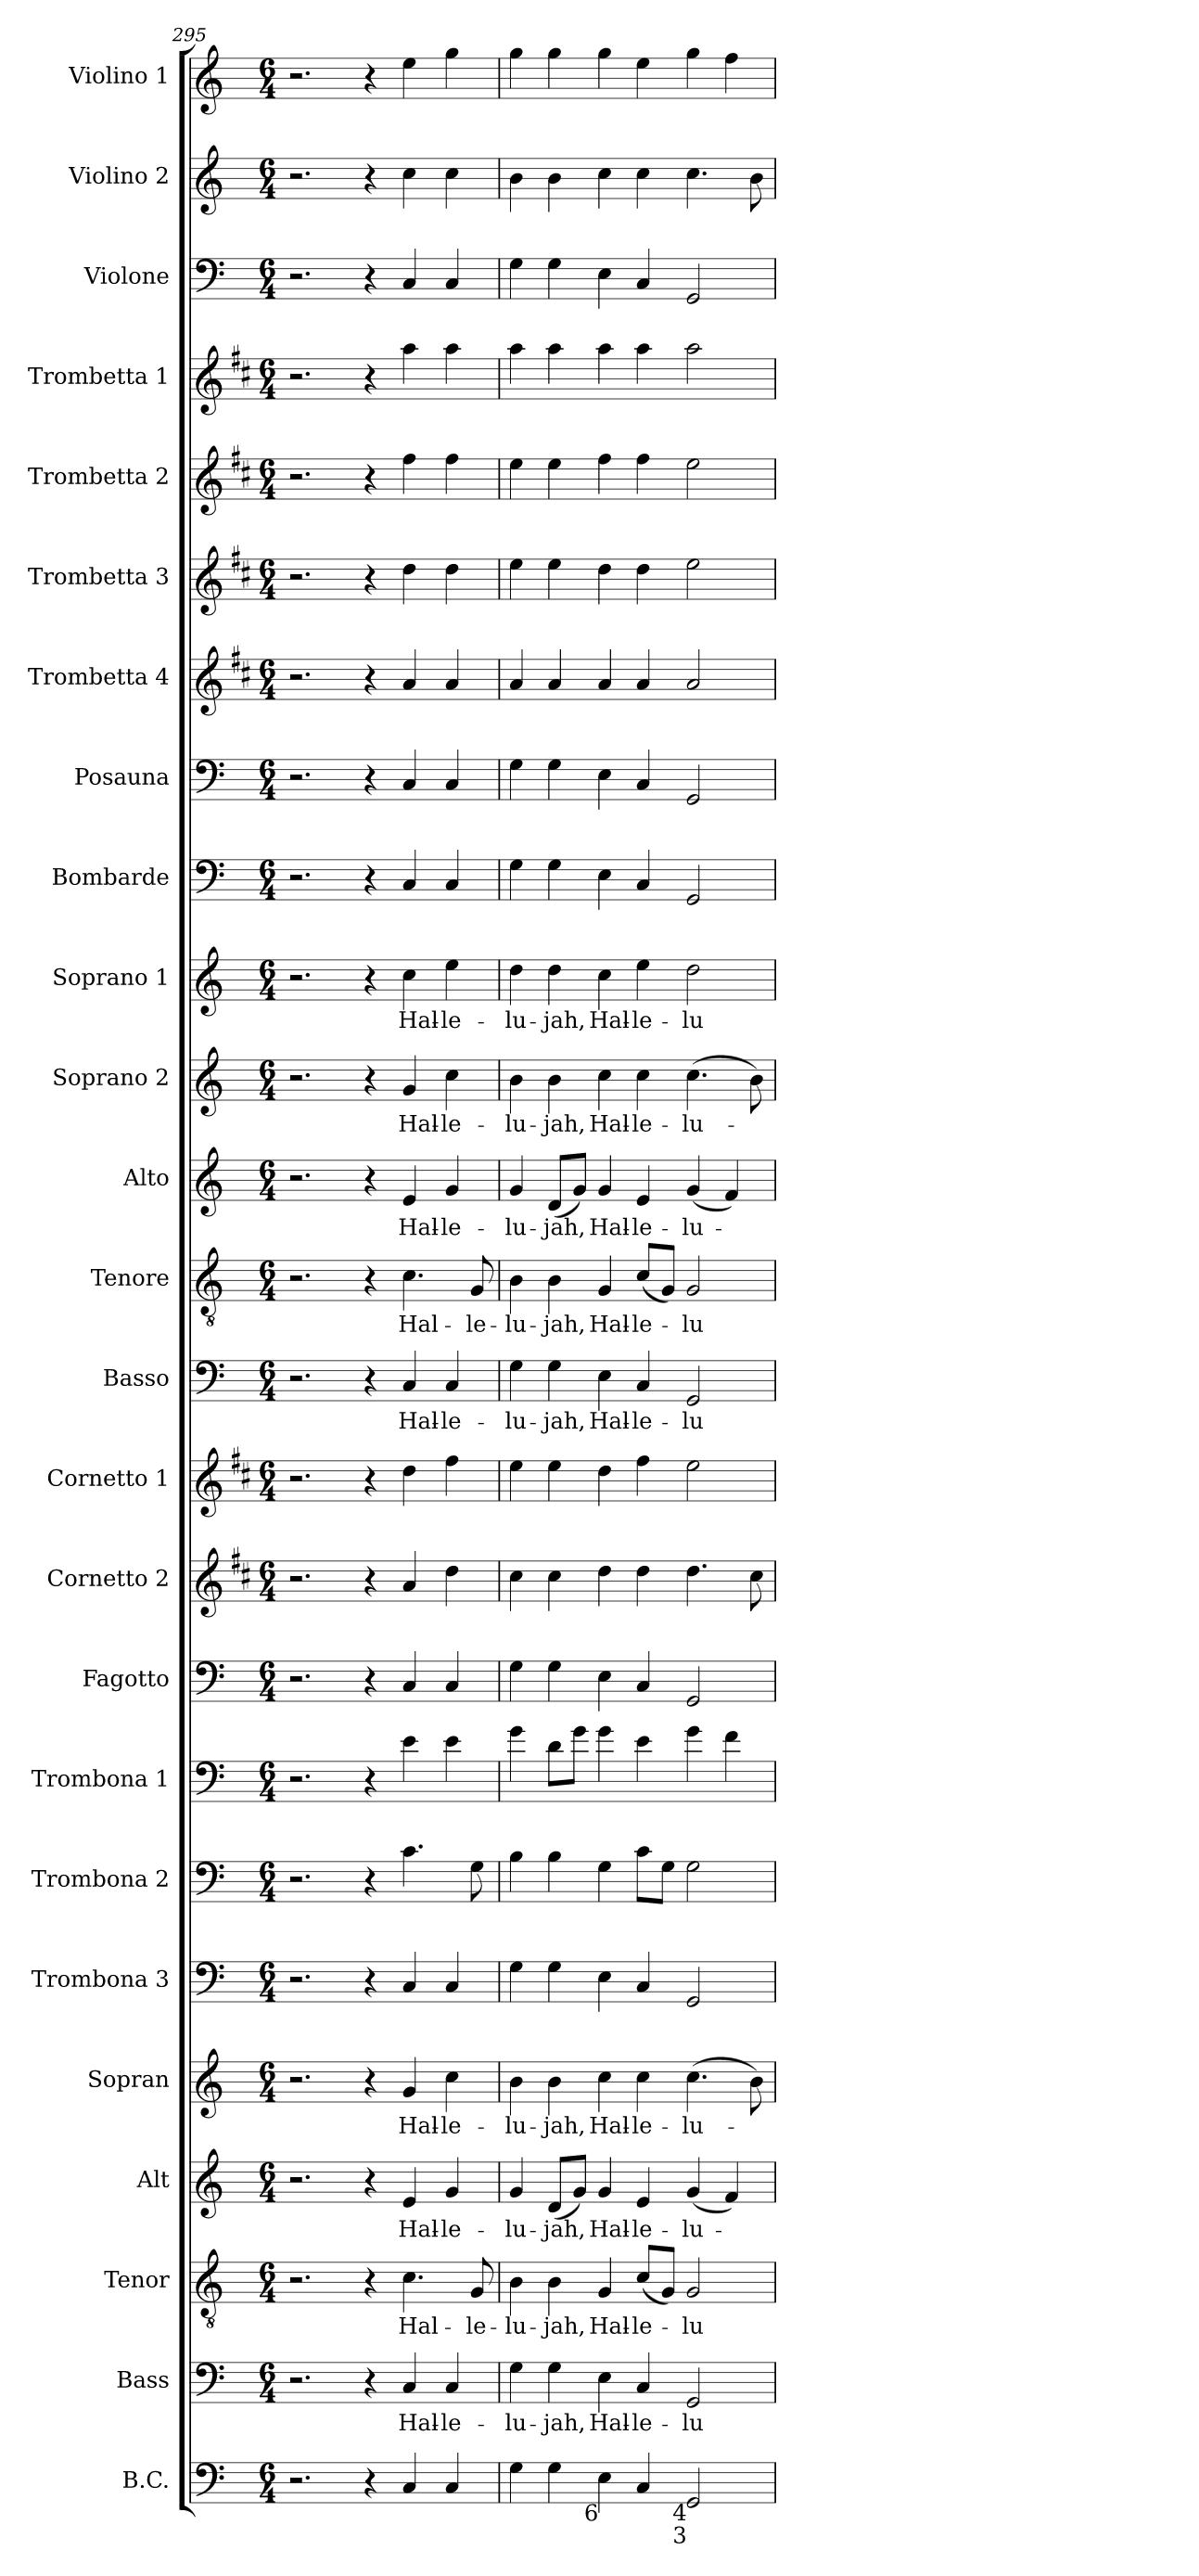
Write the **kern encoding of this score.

**kern	**kern	**text	**kern	**text	**kern	**text	**kern	**text	**kern	**kern	**kern	**kern	**kern	**kern	**kern	**text	**kern	**text	**kern	**text	**kern	**text	**kern	**text	**kern	**kern	**kern	**kern	**kern	**kern	**kern	**kern	**kern
*part25	*part24	*part24	*part23	*part23	*part22	*part22	*part21	*part21	*part20	*part19	*part18	*part17	*part16	*part15	*part14	*part14	*part13	*part13	*part12	*part12	*part11	*part11	*part10	*part10	*part9	*part8	*part7	*part6	*part5	*part4	*part3	*part2	*part1
*staff25	*staff24	*staff24	*staff23	*staff23	*staff22	*staff22	*staff21	*staff21	*staff20	*staff19	*staff18	*staff17	*staff16	*staff15	*staff14	*staff14	*staff13	*staff13	*staff12	*staff12	*staff11	*staff11	*staff10	*staff10	*staff9	*staff8	*staff7	*staff6	*staff5	*staff4	*staff3	*staff2	*staff1
*I"B.C.	*I"Bass	*	*I"Tenor	*	*I"Alt	*	*I"Sopran	*	*I"Trombona 3	*I"Trombona 2	*I"Trombona 1	*I"Fagotto	*I"Cornetto 2	*I"Cornetto 1	*I"Basso	*	*I"Tenore	*	*I"Alto	*	*I"Soprano 2	*	*I"Soprano 1	*	*I"Bombarde	*I"Posauna	*I"Trombetta 4	*I"Trombetta 3	*I"Trombetta 2	*I"Trombetta 1	*I"Violone	*I"Violino 2	*I"Violino 1
*I'B.C.	*I'B.	*	*I'T.	*	*I'A.	*	*I'S.	*	*I'Tbn. 2	*I'Tbn. 2	*I'Tbn. 1	*I'Fag.	*I'Cor. 2	*I'Cor. 1	*I'B.	*	*I'T.	*	*I'A.	*	*I'S.	*	*I'S.	*	*	*	*	*	*	*	*	*I'Vl. 2	*I'Vl. 1
*clefF4	*clefF4	*	*clefGv2	*	*clefG2	*	*clefG2	*	*clefF4	*clefF4	*clefF4	*clefF4	*clefG2	*clefG2	*clefF4	*	*clefGv2	*	*clefG2	*	*clefG2	*	*clefG2	*	*clefF4	*clefF4	*clefG2	*clefG2	*clefG2	*clefG2	*clefF4	*clefG2	*clefG2
*	*	*	*ITrd7c12	*	*	*	*	*	*	*	*	*	*ITrd1c2	*ITrd1c2	*	*	*ITrd7c12	*	*	*	*	*	*	*	*	*	*ITrd1c2	*ITrd1c2	*ITrd1c2	*ITrd1c2	*	*	*
*k[]	*k[]	*	*k[]	*	*k[]	*	*k[]	*	*k[]	*k[]	*k[]	*k[]	*k[]	*k[]	*k[]	*	*k[]	*	*k[]	*	*k[]	*	*k[]	*	*k[]	*k[]	*k[]	*k[]	*k[]	*k[]	*k[]	*k[]	*k[]
*C:	*C:	*	*C:	*	*C:	*	*C:	*	*C:	*C:	*C:	*C:	*C:	*C:	*C:	*	*C:	*	*C:	*	*C:	*	*C:	*	*C:	*C:	*C:	*C:	*C:	*C:	*C:	*C:	*C:
*M6/4	*M6/4	*	*M6/4	*	*M6/4	*	*M6/4	*	*M6/4	*M6/4	*M6/4	*M6/4	*M6/4	*M6/4	*M6/4	*	*M6/4	*	*M6/4	*	*M6/4	*	*M6/4	*	*M6/4	*M6/4	*M6/4	*M6/4	*M6/4	*M6/4	*M6/4	*M6/4	*M6/4
=295	=295	=295	=295	=295	=295	=295	=295	=295	=295	=295	=295	=295	=295	=295	=295	=295	=295	=295	=295	=295	=295	=295	=295	=295	=295	=295	=295	=295	=295	=295	=295	=295	=295
2.r	2.r	.	2.r	.	2.r	.	2.r	.	2.r	2.r	2.r	2.r	2.r	2.r	2.r	.	2.r	.	2.r	.	2.r	.	2.r	.	2.r	2.r	2.r	2.r	2.r	2.r	2.r	2.r	2.r
4r	4r	.	4r	.	4r	.	4r	.	4r	4r	4r	4r	4r	4r	4r	.	4r	.	4r	.	4r	.	4r	.	4r	4r	4r	4r	4r	4r	4r	4r	4r
!	!	!LO:LY:b:color=#000000	!	!	!	!	!	!	!	!	!	!	!	!	!	!	!	!	!	!	!	!	!	!	!	!	!	!	!	!	!	!	!
!	!	!	!	!LO:LY:b:color=#000000	!	!	!	!	!	!	!	!	!	!	!	!	!	!	!	!	!	!	!	!	!	!	!	!	!	!	!	!	!
!	!	!	!	!	!	!LO:LY:b:color=#000000	!	!	!	!	!	!	!	!	!	!	!	!	!	!	!	!	!	!	!	!	!	!	!	!	!	!	!
!	!	!	!	!	!	!	!	!LO:LY:b:color=#000000	!	!	!	!	!	!	!	!	!	!	!	!	!	!	!	!	!	!	!	!	!	!	!	!	!
!	!	!	!	!	!	!	!	!	!	!	!	!	!	!	!	!LO:LY:b:color=#000000	!	!	!	!	!	!	!	!	!	!	!	!	!	!	!	!	!
!	!	!	!	!	!	!	!	!	!	!	!	!	!	!	!	!	!	!LO:LY:b:color=#000000	!	!	!	!	!	!	!	!	!	!	!	!	!	!	!
!	!	!	!	!	!	!	!	!	!	!	!	!	!	!	!	!	!	!	!	!LO:LY:b:color=#000000	!	!	!	!	!	!	!	!	!	!	!	!	!
!	!	!	!	!	!	!	!	!	!	!	!	!	!	!	!	!	!	!	!	!	!	!LO:LY:b:color=#000000	!	!	!	!	!	!	!	!	!	!	!
!	!	!	!	!	!	!	!	!	!	!	!	!	!	!	!	!	!	!	!	!	!	!	!	!LO:LY:b:color=#000000	!	!	!	!	!	!	!	!	!
4Ci/	4Ci/	Hal-	4.Ci\	Hal-	4ei/	Hal-	4gi/	Hal-	4Ci/	4.ci\	4ei\	4Ci/	4gi/	4cci\	4Ci/	Hal-	4.Ci\	Hal-	4ei/	Hal-	4gi/	Hal-	4cci\	Hal-	4Ci/	4Ci/	4gi/	4cci\	4eei\	4ggi\	4Ci/	4cci\	4eei\
!	!	!LO:LY:b:color=#000000	!	!	!	!	!	!	!	!	!	!	!	!	!	!	!	!	!	!	!	!	!	!	!	!	!	!	!	!	!	!	!
!	!	!	!	!	!	!LO:LY:b:color=#000000	!	!	!	!	!	!	!	!	!	!	!	!	!	!	!	!	!	!	!	!	!	!	!	!	!	!	!
!	!	!	!	!	!	!	!	!LO:LY:b:color=#000000	!	!	!	!	!	!	!	!	!	!	!	!	!	!	!	!	!	!	!	!	!	!	!	!	!
!	!	!	!	!	!	!	!	!	!	!	!	!	!	!	!	!LO:LY:b:color=#000000	!	!	!	!	!	!	!	!	!	!	!	!	!	!	!	!	!
!	!	!	!	!	!	!	!	!	!	!	!	!	!	!	!	!	!	!	!	!LO:LY:b:color=#000000	!	!	!	!	!	!	!	!	!	!	!	!	!
!	!	!	!	!	!	!	!	!	!	!	!	!	!	!	!	!	!	!	!	!	!	!LO:LY:b:color=#000000	!	!	!	!	!	!	!	!	!	!	!
!	!	!	!	!	!	!	!	!	!	!	!	!	!	!	!	!	!	!	!	!	!	!	!	!LO:LY:b:color=#000000	!	!	!	!	!	!	!	!	!
4Ci/	4Ci/	-le-	.	.	4gi/	-le-	4cci\	-le-	4Ci/	.	4ei\	4Ci/	4cci\	4eei\	4Ci/	-le-	.	.	4gi/	-le-	4cci\	-le-	4eei\	-le-	4Ci/	4Ci/	4gi/	4cci\	4eei\	4ggi\	4Ci/	4cci\	4ggi\
!	!	!	!	!LO:LY:b:color=#000000	!	!	!	!	!	!	!	!	!	!	!	!	!	!	!	!	!	!	!	!	!	!	!	!	!	!	!	!	!
!	!	!	!	!	!	!	!	!	!	!	!	!	!	!	!	!	!	!LO:LY:b:color=#000000	!	!	!	!	!	!	!	!	!	!	!	!	!	!	!
.	.	.	8GGi/	-le-	.	.	.	.	.	8Gi\	.	.	.	.	.	.	8GGi/	-le-	.	.	.	.	.	.	.	.	.	.	.	.	.	.	.
=296	=296	=296	=296	=296	=296	=296	=296	=296	=296	=296	=296	=296	=296	=296	=296	=296	=296	=296	=296	=296	=296	=296	=296	=296	=296	=296	=296	=296	=296	=296	=296	=296	=296
!	!	!LO:LY:b:color=#000000	!	!	!	!	!	!	!	!	!	!	!	!	!	!	!	!	!	!	!	!	!	!	!	!	!	!	!	!	!	!	!
!	!	!	!	!LO:LY:b:color=#000000	!	!	!	!	!	!	!	!	!	!	!	!	!	!	!	!	!	!	!	!	!	!	!	!	!	!	!	!	!
!	!	!	!	!	!	!LO:LY:b:color=#000000	!	!	!	!	!	!	!	!	!	!	!	!	!	!	!	!	!	!	!	!	!	!	!	!	!	!	!
!	!	!	!	!	!	!	!	!LO:LY:b:color=#000000	!	!	!	!	!	!	!	!	!	!	!	!	!	!	!	!	!	!	!	!	!	!	!	!	!
!	!	!	!	!	!	!	!	!	!	!	!	!	!	!	!	!LO:LY:b:color=#000000	!	!	!	!	!	!	!	!	!	!	!	!	!	!	!	!	!
!	!	!	!	!	!	!	!	!	!	!	!	!	!	!	!	!	!	!LO:LY:b:color=#000000	!	!	!	!	!	!	!	!	!	!	!	!	!	!	!
!	!	!	!	!	!	!	!	!	!	!	!	!	!	!	!	!	!	!	!	!LO:LY:b:color=#000000	!	!	!	!	!	!	!	!	!	!	!	!	!
!	!	!	!	!	!	!	!	!	!	!	!	!	!	!	!	!	!	!	!	!	!	!LO:LY:b:color=#000000	!	!	!	!	!	!	!	!	!	!	!
!	!	!	!	!	!	!	!	!	!	!	!	!	!	!	!	!	!	!	!	!	!	!	!	!LO:LY:b:color=#000000	!	!	!	!	!	!	!	!	!
4Gi\	4Gi\	-lu-	4BBi\	-lu-	4gi/	-lu-	4bi\	-lu-	4Gi\	4Bi\	4gi\	4Gi\	4bi\	4ddi\	4Gi\	-lu-	4BBi\	-lu-	4gi/	-lu-	4bi\	-lu-	4ddi\	-lu-	4Gi\	4Gi\	4gi/	4ddi\	4ddi\	4ggi\	4Gi\	4bi\	4ggi\
!	!	!LO:LY:b:color=#000000	!	!	!	!	!	!	!	!	!	!	!	!	!	!	!	!	!	!	!	!	!	!	!	!	!	!	!	!	!	!	!
!	!	!	!	!LO:LY:b:color=#000000	!	!	!	!	!	!	!	!	!	!	!	!	!	!	!	!	!	!	!	!	!	!	!	!	!	!	!	!	!
!	!	!	!	!	!	!LO:LY:b:color=#000000	!	!	!	!	!	!	!	!	!	!	!	!	!	!	!	!	!	!	!	!	!	!	!	!	!	!	!
!	!	!	!	!	!	!	!	!LO:LY:b:color=#000000	!	!	!	!	!	!	!	!	!	!	!	!	!	!	!	!	!	!	!	!	!	!	!	!	!
!	!	!	!	!	!	!	!	!	!	!	!	!	!	!	!	!LO:LY:b:color=#000000	!	!	!	!	!	!	!	!	!	!	!	!	!	!	!	!	!
!	!	!	!	!	!	!	!	!	!	!	!	!	!	!	!	!	!	!LO:LY:b:color=#000000	!	!	!	!	!	!	!	!	!	!	!	!	!	!	!
!	!	!	!	!	!	!	!	!	!	!	!	!	!	!	!	!	!	!	!	!LO:LY:b:color=#000000	!	!	!	!	!	!	!	!	!	!	!	!	!
!	!	!	!	!	!	!	!	!	!	!	!	!	!	!	!	!	!	!	!	!	!	!LO:LY:b:color=#000000	!	!	!	!	!	!	!	!	!	!	!
!	!	!	!	!	!	!	!	!	!	!	!	!	!	!	!	!	!	!	!	!	!	!	!	!LO:LY:b:color=#000000	!	!	!	!	!	!	!	!	!
4Gi\	4Gi\	-jah,	4BBi\	-jah,	(8di/L	-jah,	4bi\	-jah,	4Gi\	4Bi\	8di\L	4Gi\	4bi\	4ddi\	4Gi\	-jah,	4BBi\	-jah,	(8di/L	-jah,	4bi\	-jah,	4ddi\	-jah,	4Gi\	4Gi\	4gi/	4ddi\	4ddi\	4ggi\	4Gi\	4bi\	4ggi\
.	.	.	.	.	8gi/J)	.	.	.	.	.	8gi\J	.	.	.	.	.	.	.	8gi/J)	.	.	.	.	.	.	.	.	.	.	.	.	.	.
!	!	!LO:LY:b:color=#000000	!	!	!	!	!	!	!	!	!	!	!	!	!	!	!	!	!	!	!	!	!	!	!	!	!	!	!	!	!	!	!
!	!	!	!	!LO:LY:b:color=#000000	!	!	!	!	!	!	!	!	!	!	!	!	!	!	!	!	!	!	!	!	!	!	!	!	!	!	!	!	!
!	!	!	!	!	!	!LO:LY:b:color=#000000	!	!	!	!	!	!	!	!	!	!	!	!	!	!	!	!	!	!	!	!	!	!	!	!	!	!	!
!	!	!	!	!	!	!	!	!LO:LY:b:color=#000000	!	!	!	!	!	!	!	!	!	!	!	!	!	!	!	!	!	!	!	!	!	!	!	!	!
!	!	!	!	!	!	!	!	!	!	!	!	!	!	!	!	!LO:LY:b:color=#000000	!	!	!	!	!	!	!	!	!	!	!	!	!	!	!	!	!
!	!	!	!	!	!	!	!	!	!	!	!	!	!	!	!	!	!	!LO:LY:b:color=#000000	!	!	!	!	!	!	!	!	!	!	!	!	!	!	!
!	!	!	!	!	!	!	!	!	!	!	!	!	!	!	!	!	!	!	!	!LO:LY:b:color=#000000	!	!	!	!	!	!	!	!	!	!	!	!	!
!	!	!	!	!	!	!	!	!	!	!	!	!	!	!	!	!	!	!	!	!	!	!LO:LY:b:color=#000000	!	!	!	!	!	!	!	!	!	!	!
!LO:TX:b:rj:t=6	!	!	!	!	!	!	!	!	!	!	!	!	!	!	!	!	!	!	!	!	!	!	!	!	!	!	!	!	!	!	!	!	!
!	!	!	!	!	!	!	!	!	!	!	!	!	!	!	!	!	!	!	!	!	!	!	!	!LO:LY:b:color=#000000	!	!	!	!	!	!	!	!	!
4Ei\	4Ei\	Hal-	4GGi/	Hal-	4gi/	Hal-	4cci\	Hal-	4Ei\	4Gi\	4gi\	4Ei\	4cci\	4cci\	4Ei\	Hal-	4GGi/	Hal-	4gi/	Hal-	4cci\	Hal-	4cci\	Hal-	4Ei\	4Ei\	4gi/	4cci\	4eei\	4ggi\	4Ei\	4cci\	4ggi\
!	!	!LO:LY:b:color=#000000	!	!	!	!	!	!	!	!	!	!	!	!	!	!	!	!	!	!	!	!	!	!	!	!	!	!	!	!	!	!	!
!	!	!	!	!LO:LY:b:color=#000000	!	!	!	!	!	!	!	!	!	!	!	!	!	!	!	!	!	!	!	!	!	!	!	!	!	!	!	!	!
!	!	!	!	!	!	!LO:LY:b:color=#000000	!	!	!	!	!	!	!	!	!	!	!	!	!	!	!	!	!	!	!	!	!	!	!	!	!	!	!
!	!	!	!	!	!	!	!	!LO:LY:b:color=#000000	!	!	!	!	!	!	!	!	!	!	!	!	!	!	!	!	!	!	!	!	!	!	!	!	!
!	!	!	!	!	!	!	!	!	!	!	!	!	!	!	!	!LO:LY:b:color=#000000	!	!	!	!	!	!	!	!	!	!	!	!	!	!	!	!	!
!	!	!	!	!	!	!	!	!	!	!	!	!	!	!	!	!	!	!LO:LY:b:color=#000000	!	!	!	!	!	!	!	!	!	!	!	!	!	!	!
!	!	!	!	!	!	!	!	!	!	!	!	!	!	!	!	!	!	!	!	!LO:LY:b:color=#000000	!	!	!	!	!	!	!	!	!	!	!	!	!
!	!	!	!	!	!	!	!	!	!	!	!	!	!	!	!	!	!	!	!	!	!	!LO:LY:b:color=#000000	!	!	!	!	!	!	!	!	!	!	!
!	!	!	!	!	!	!	!	!	!	!	!	!	!	!	!	!	!	!	!	!	!	!	!	!LO:LY:b:color=#000000	!	!	!	!	!	!	!	!	!
4Ci/	4Ci/	-le-	(8Ci/L	-le-	4ei/	-le-	4cci\	-le-	4Ci/	8ci\L	4ei\	4Ci/	4cci\	4eei\	4Ci/	-le-	(8Ci/L	-le-	4ei/	-le-	4cci\	-le-	4eei\	-le-	4Ci/	4Ci/	4gi/	4cci\	4eei\	4ggi\	4Ci/	4cci\	4eei\
.	.	.	8GGi/J)	.	.	.	.	.	.	8Gi\J	.	.	.	.	.	.	8GGi/J)	.	.	.	.	.	.	.	.	.	.	.	.	.	.	.	.
!	!	!LO:LY:b:color=#000000	!	!	!	!	!	!	!	!	!	!	!	!	!	!	!	!	!	!	!	!	!	!	!	!	!	!	!	!	!	!	!
!	!	!	!	!LO:LY:b:color=#000000	!	!	!	!	!	!	!	!	!	!	!	!	!	!	!	!	!	!	!	!	!	!	!	!	!	!	!	!	!
!	!	!	!	!	!	!LO:LY:b:color=#000000	!	!	!	!	!	!	!	!	!	!	!	!	!	!	!	!	!	!	!	!	!	!	!	!	!	!	!
!	!	!	!	!	!	!	!	!LO:LY:b:color=#000000	!	!	!	!	!	!	!	!	!	!	!	!	!	!	!	!	!	!	!	!	!	!	!	!	!
!	!	!	!	!	!	!	!	!	!	!	!	!	!	!	!	!LO:LY:b:color=#000000	!	!	!	!	!	!	!	!	!	!	!	!	!	!	!	!	!
!	!	!	!	!	!	!	!	!	!	!	!	!	!	!	!	!	!	!LO:LY:b:color=#000000	!	!	!	!	!	!	!	!	!	!	!	!	!	!	!
!	!	!	!	!	!	!	!	!	!	!	!	!	!	!	!	!	!	!	!	!LO:LY:b:color=#000000	!	!	!	!	!	!	!	!	!	!	!	!	!
!	!	!	!	!	!	!	!	!	!	!	!	!	!	!	!	!	!	!	!	!	!	!LO:LY:b:color=#000000	!	!	!	!	!	!	!	!	!	!	!
!LO:TX:b:rj:t=4	!	!	!	!	!	!	!	!	!	!	!	!	!	!	!	!	!	!	!	!	!	!	!	!	!	!	!	!	!	!	!	!	!
!LO:TX:b:rj:t=3	!	!	!	!	!	!	!	!	!	!	!	!	!	!	!	!	!	!	!	!	!	!	!	!	!	!	!	!	!	!	!	!	!
!	!	!	!	!	!	!	!	!	!	!	!	!	!	!	!	!	!	!	!	!	!	!	!	!LO:LY:b:color=#000000	!	!	!	!	!	!	!	!	!
2GGi/	2GGi/	-lu-	2GGi/	-lu-	(4gi/	-lu-	(4.cci\	-lu-	2GGi/	2Gi\	4gi\	2GGi/	4.cci\	2ddi\	2GGi/	-lu-	2GGi/	-lu-	(4gi/	-lu-	(4.cci\	-lu-	2ddi\	-lu-	2GGi/	2GGi/	2gi/	2ddi\	2ddi\	2ggi\	2GGi/	4.cci\	4ggi\
.	.	.	.	.	4fi/)	.	.	.	.	.	4fi\	.	.	.	.	.	.	.	4fi/)	.	.	.	.	.	.	.	.	.	.	.	.	.	4ffi\
.	.	.	.	.	.	.	8bi\)	.	.	.	.	.	8bi\	.	.	.	.	.	.	.	8bi\)	.	.	.	.	.	.	.	.	.	.	8bi\	.
=	=	=	=	=	=	=	=	=	=	=	=	=	=	=	=	=	=	=	=	=	=	=	=	=	=	=	=	=	=	=	=	=	=
*-	*-	*-	*-	*-	*-	*-	*-	*-	*-	*-	*-	*-	*-	*-	*-	*-	*-	*-	*-	*-	*-	*-	*-	*-	*-	*-	*-	*-	*-	*-	*-	*-	*-
